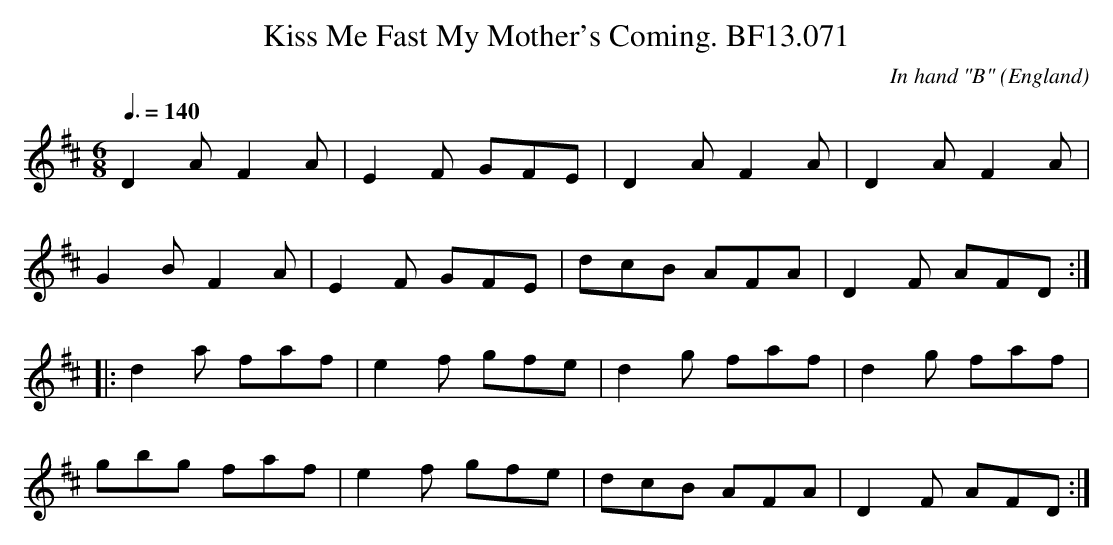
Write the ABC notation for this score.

X:1
T:Kiss Me Fast My Mother's Coming. BF13.071
C:In hand "B"
L:1/8
M:6/8
O:England
Q:3/8=140
K:D
D2AF2A|E2F GFE|D2AF2A|D2AF2A|!
G2BF2A|E2F GFE|dcB AFA|D2F AFD:|!
|:d2a faf|e2f gfe|d2g faf|d2g faf|!
gbg faf|e2f gfe|dcB AFA|D2F AFD:|
